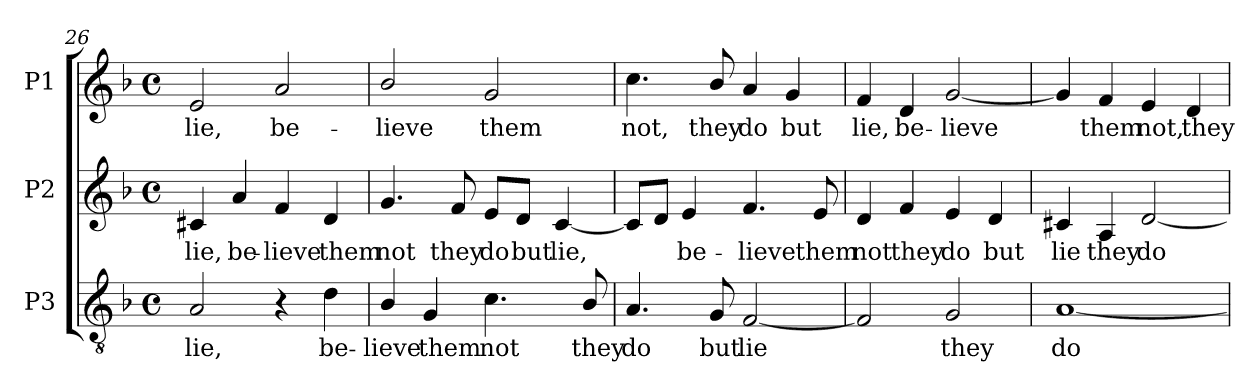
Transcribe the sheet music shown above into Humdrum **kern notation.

**kern	**text	**kern	**text	**kern	**text
*part3	*part3	*part2	*part2	*part1	*part1
*staff3	*staff3	*staff2	*staff2	*staff1	*staff1
*I"P3	*	*I"P2	*	*I"P1	*
!!LO:PB:g=z
*clefGv2	*	*clefG2	*	*clefG2	*
*ITrd7c12	*	*	*	*	*
*k[b-]	*	*k[b-]	*	*k[b-]	*
*F:	*	*F:	*	*F:	*
*M4/4	*	*M4/4	*	*M4/4	*
*met(c)	*	*met(c)	*	*met(c)	*
=26	=26	=26	=26	=26	=26
!	!LO:LY:b:color=#000000	!	!	!	!
!	!	!	!LO:LY:b:color=#000000	!	!
!	!	!	!	!	!LO:LY:b:color=#000000
2AAi/	lie,	4c#Xi/	lie,	2ei/	lie,
!	!	!	!LO:LY:b:color=#000000	!	!
.	.	4ai/	be-	.	.
!	!	!	!LO:LY:b:color=#000000	!	!
!	!	!	!	!	!LO:LY:b:color=#000000
4r	.	4fi/	-lieve	2ai/	be-
!	!LO:LY:b:color=#000000	!	!	!	!
!	!	!	!LO:LY:b:color=#000000	!	!
4Di\	be-	4di/	them	.	.
=27	=27	=27	=27	=27	=27
!	!LO:LY:b:color=#000000	!	!	!	!
!	!	!	!LO:LY:b:color=#000000	!	!
!	!	!	!	!	!LO:LY:b:color=#000000
4BB-i/	-lieve	4.gi/	not	2b-i/	-lieve
!	!LO:LY:b:color=#000000	!	!	!	!
4GGi/	them	.	.	.	.
!	!	!	!LO:LY:b:color=#000000	!	!
.	.	8fi/	they	.	.
!	!LO:LY:b:color=#000000	!	!	!	!
!	!	!	!LO:LY:b:color=#000000	!	!
!	!	!	!	!	!LO:LY:b:color=#000000
4.Ci\	not	8ei/L	do	2gi/	them
!	!	!	!LO:LY:b:color=#000000	!	!
.	.	8di/J	but	.	.
!	!	!	!LO:LY:b:color=#000000	!	!
.	.	[4ci/	lie,	.	.
!	!LO:LY:b:color=#000000	!	!	!	!
8BB-i/	they	.	.	.	.
=28	=28	=28	=28	=28	=28
!	!LO:LY:b:color=#000000	!	!	!	!
!	!	!	!	!	!LO:LY:b:color=#000000
4.AAi/	do	8ci/L]	.	4.cci\	not,
.	.	8di/J	.	.	.
!	!	!	!LO:LY:b:color=#000000	!	!
.	.	4ei/	be-	.	.
!	!LO:LY:b:color=#000000	!	!	!	!
!	!	!	!	!	!LO:LY:b:color=#000000
8GGi/	but	.	.	8b-i/	they
!	!LO:LY:b:color=#000000	!	!	!	!
!	!	!	!LO:LY:b:color=#000000	!	!
!	!	!	!	!	!LO:LY:b:color=#000000
[2FFi/	lie	4.fi/	-lieve	4ai/	do
!	!	!	!	!	!LO:LY:b:color=#000000
.	.	.	.	4gi/	but
!	!	!	!LO:LY:b:color=#000000	!	!
.	.	8ei/	them	.	.
=29	=29	=29	=29	=29	=29
!	!	!	!LO:LY:b:color=#000000	!	!
!	!	!	!	!	!LO:LY:b:color=#000000
2FFi/]	.	4di/	not	4fi/	lie,
!	!	!	!LO:LY:b:color=#000000	!	!
!	!	!	!	!	!LO:LY:b:color=#000000
.	.	4fi/	they	4di/	be-
!	!LO:LY:b:color=#000000	!	!	!	!
!	!	!	!LO:LY:b:color=#000000	!	!
!	!	!	!	!	!LO:LY:b:color=#000000
2GGi/	they	4ei/	do	[2gi/	-lieve
!	!	!	!LO:LY:b:color=#000000	!	!
.	.	4di/	but	.	.
=30	=30	=30	=30	=30	=30
!	!LO:LY:b:color=#000000	!	!	!	!
!	!	!	!LO:LY:b:color=#000000	!	!
[1AAi	do	4c#Xi/	lie	4gi/]	.
!	!	!	!LO:LY:b:color=#000000	!	!
!	!	!	!	!	!LO:LY:b:color=#000000
.	.	4Ai/	they	4fi/	them
!	!	!	!LO:LY:b:color=#000000	!	!
!	!	!	!	!	!LO:LY:b:color=#000000
.	.	[2di/	do	4ei/	not,
!	!	!	!	!	!LO:LY:b:color=#000000
.	.	.	.	4di/	they
=	=	=	=	=	=
*-	*-	*-	*-	*-	*-
